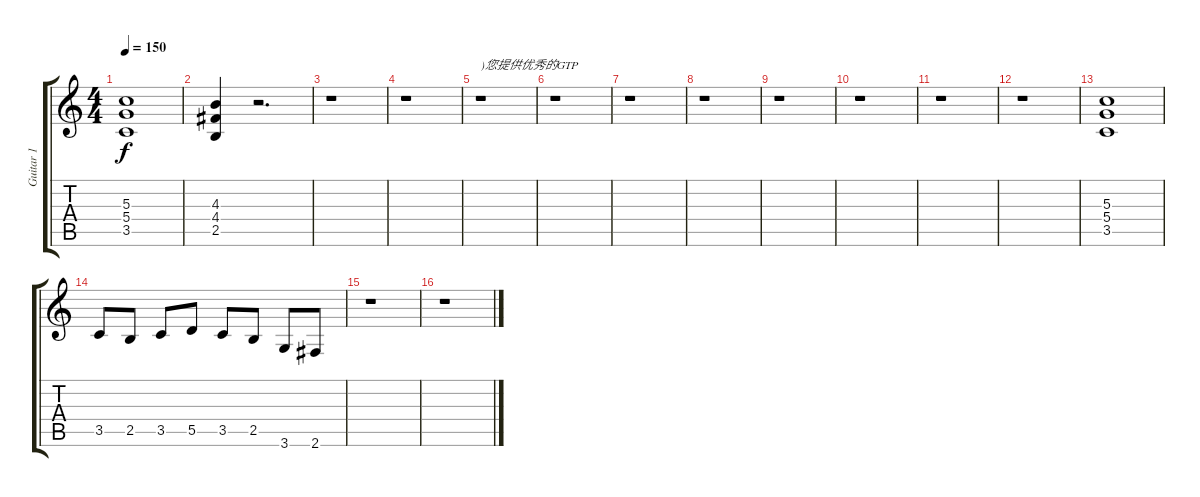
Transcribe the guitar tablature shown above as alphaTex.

\track ("Guitar 1" "Guitar 1") {instrument overdrivenguitar}
\staff {score tabs}
\tuning (E4 B3 G3 D3 A2 E2) {hide}
\ts (4 4)
\tempo 150
\clef g2
\ks c
(5.3 5.4 3.5).1{dy f} |
(4.3 4.4 2.5).4 r.2{d} |
r.1 |
r.1 |
r.1{txt ")您提供优秀的GTP"} |
r.1 |
r.1 |
r.1 |
r.1 |
r.1 |
r.1 |
r.1 |
(5.3 5.4 3.5).1 |
3.5.8 2.5.8 3.5.8 5.5.8 3.5.8 2.5.8 3.6.8 2.6.8 |
r.1 |
r.1
